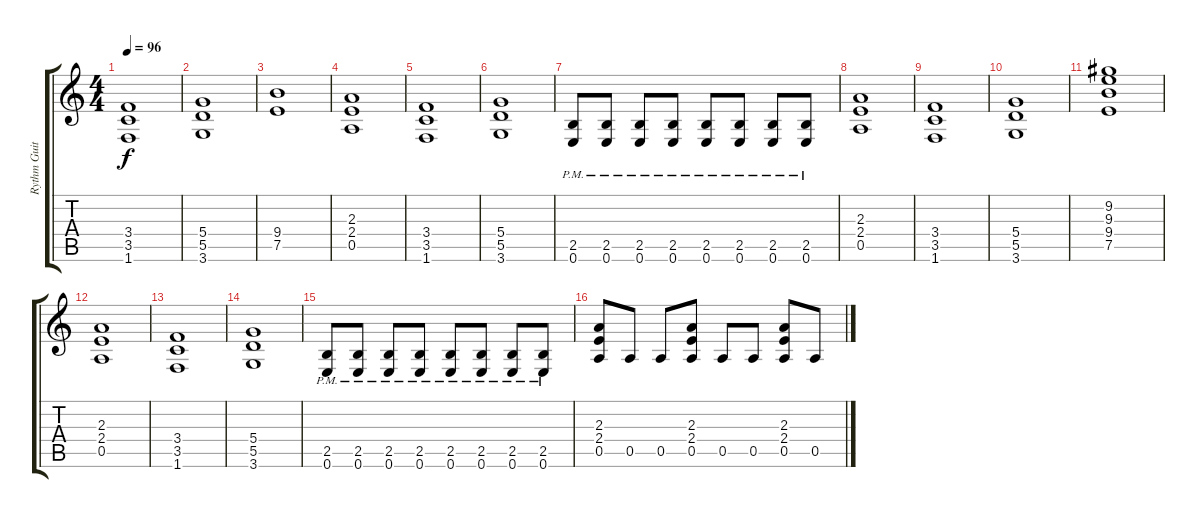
\track ("Rythm Guitar" "Rythm Guit") {instrument distortionguitar}
\staff {score tabs}
\tuning (E4 B3 G3 D3 A2 E2) {hide}
\ts (4 4)
\tempo 96
\clef g2
\ks c
(3.4 3.5 1.6).1{dy f} |
(5.4 5.5 3.6).1 |
(9.4 7.5).1 |
(2.3 2.4 0.5).1 |
(3.4 3.5 1.6).1 |
(5.4 5.5 3.6).1 |
(2.5{pm} 0.6{pm}).8 (2.5{pm} 0.6{pm}).8 (2.5{pm} 0.6{pm}).8 (2.5{pm} 0.6{pm}).8 (2.5{pm} 0.6{pm}).8 (2.5{pm} 0.6{pm}).8 (2.5{pm} 0.6{pm}).8 (2.5{pm} 0.6{pm}).8 |
(2.3 2.4 0.5).1 |
(3.4 3.5 1.6).1 |
(5.4 5.5 3.6).1 |
(9.2 9.3 9.4 7.5).1 |
(2.3 2.4 0.5).1 |
(3.4 3.5 1.6).1 |
(5.4 5.5 3.6).1 |
(2.5{pm} 0.6{pm}).8 (2.5{pm} 0.6{pm}).8 (2.5{pm} 0.6{pm}).8 (2.5{pm} 0.6{pm}).8 (2.5{pm} 0.6{pm}).8 (2.5{pm} 0.6{pm}).8 (2.5{pm} 0.6{pm}).8 (2.5{pm} 0.6{pm}).8 |
(2.3 2.4 0.5).8 0.5.8 0.5.8 (2.3 2.4 0.5).8 0.5.8 0.5.8 (2.3 2.4 0.5).8 0.5.8
